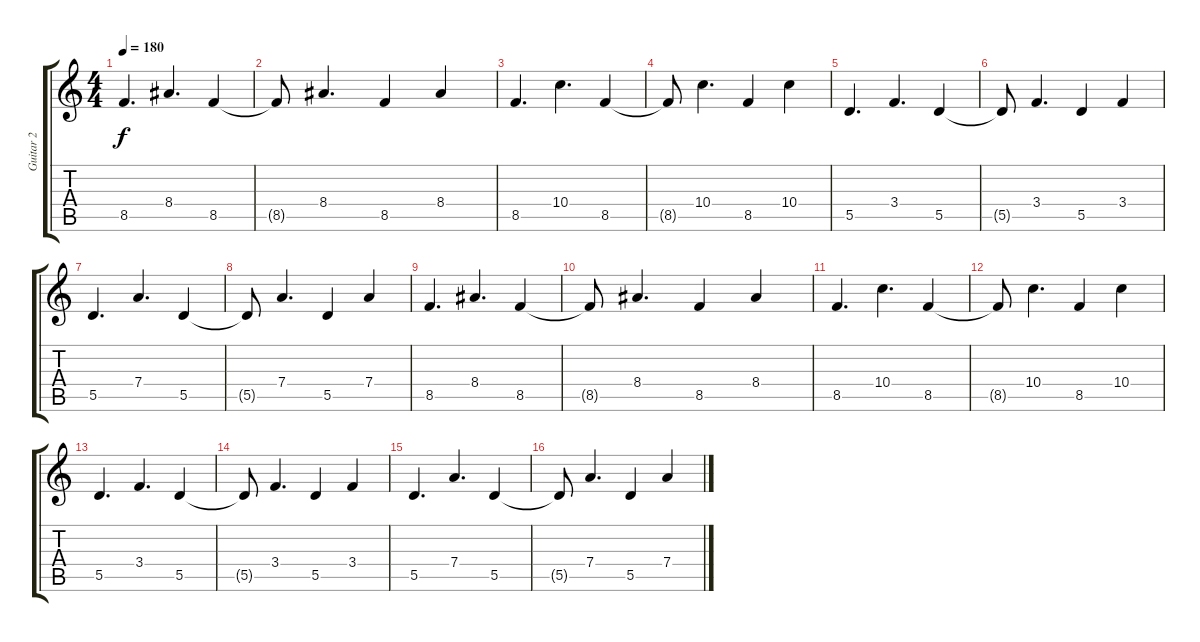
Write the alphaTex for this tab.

\track ("Guitar 2" "Guitar 2") {instrument acousticguitarsteel}
\staff {score tabs}
\tuning (E4 B3 G3 D3 A2 E2) {hide}
\ts (4 4)
\tempo 180
\clef g2
\ks c
8.5.4{d dy f} 8.4.4{d} 8.5.4 |
8.5{t}.8 8.4.4{d} 8.5.4 8.4.4 |
8.5.4{d} 10.4.4{d} 8.5.4 |
8.5{t}.8 10.4.4{d} 8.5.4 10.4.4 |
5.5.4{d} 3.4.4{d} 5.5.4 |
5.5{t}.8 3.4.4{d} 5.5.4 3.4.4 |
5.5.4{d} 7.4.4{d} 5.5.4 |
5.5{t}.8 7.4.4{d} 5.5.4 7.4.4 |
8.5.4{d} 8.4.4{d} 8.5.4 |
8.5{t}.8 8.4.4{d} 8.5.4 8.4.4 |
8.5.4{d} 10.4.4{d} 8.5.4 |
8.5{t}.8 10.4.4{d} 8.5.4 10.4.4 |
5.5.4{d} 3.4.4{d} 5.5.4 |
5.5{t}.8 3.4.4{d} 5.5.4 3.4.4 |
5.5.4{d} 7.4.4{d} 5.5.4 |
5.5{t}.8 7.4.4{d} 5.5.4 7.4.4
